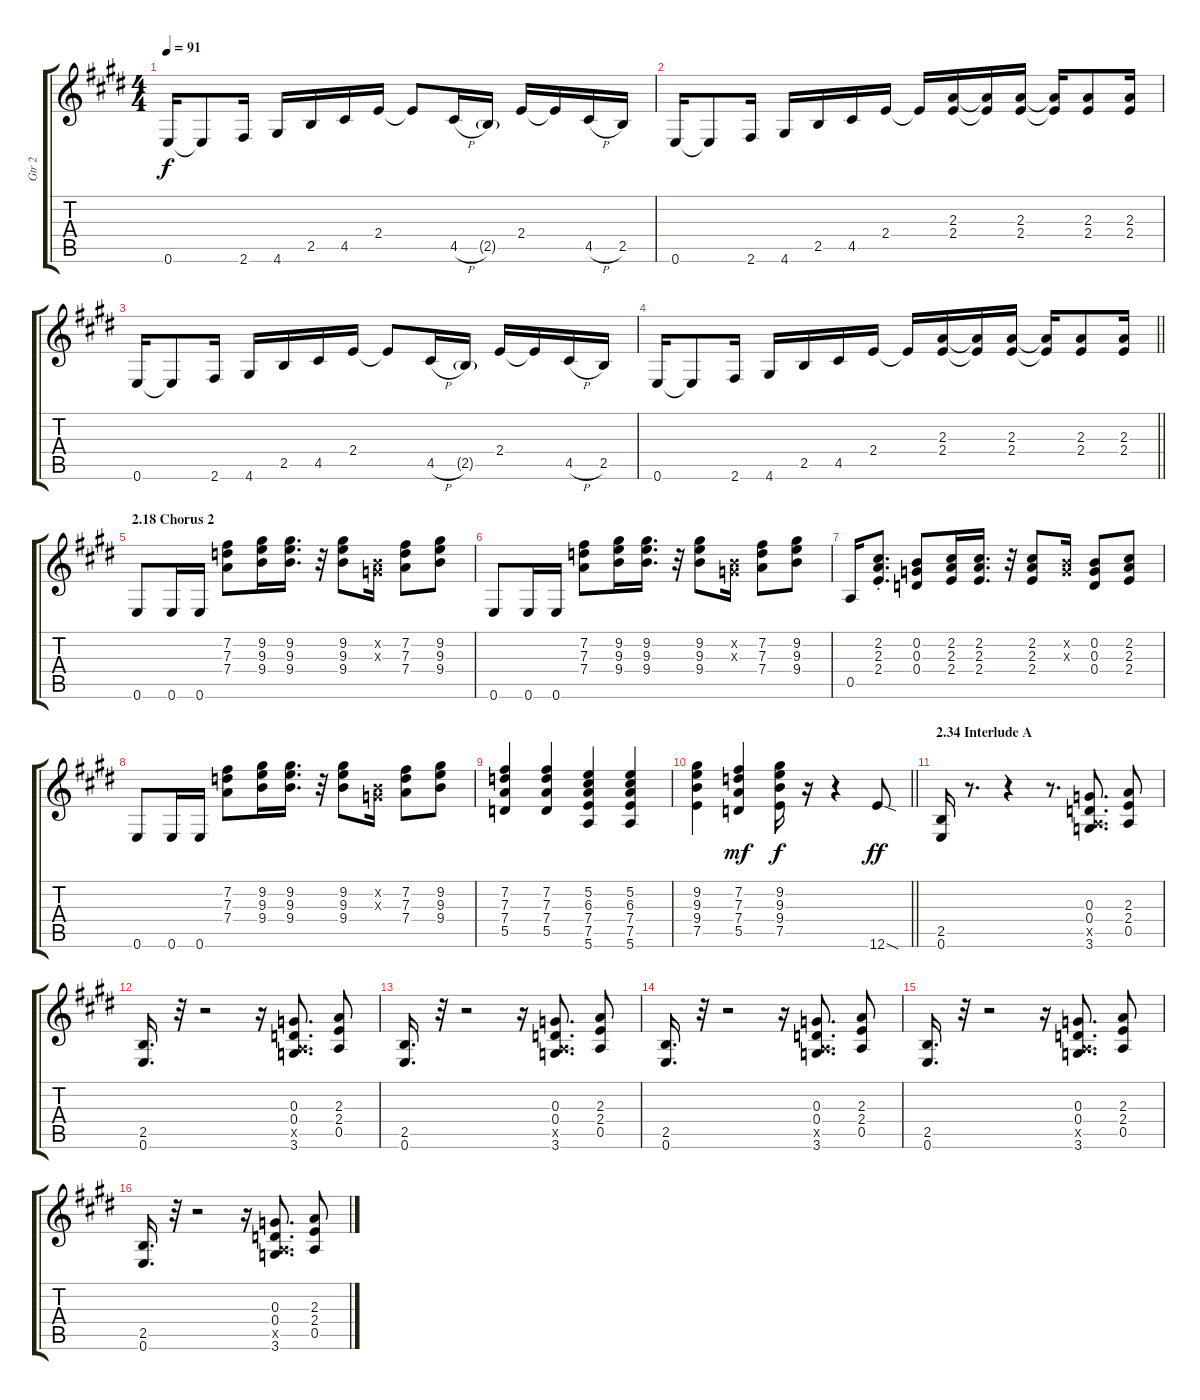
\track ("Gtr 2" "Gtr 2") {instrument distortionguitar}
\staff {score tabs}
\tuning (E4 B3 G3 D3 A2 E2) {hide}
\ts (4 4)
\tempo 91
\clef g2
\ks e
0.6.16{dy f} 0.6{t}.8 2.6.16 4.6.16 2.5.16 4.5.16 2.4.16 2.4{t}.8 4.5{h}.16 2.5{g}.16 2.4.16 2.4{t}.16 4.5{h}.16 2.5.16 |
0.6.16 0.6{t}.8 2.6.16 4.6.16 2.5.16 4.5.16 2.4.16 2.4{t}.16 (2.3 2.4).16 (2.3{t} 2.4{t}).16 (2.3 2.4).16 (2.3{t} 2.4{t}).16 (2.3 2.4).8 (2.3 2.4).16 |
0.6.16 0.6{t}.8 2.6.16 4.6.16 2.5.16 4.5.16 2.4.16 2.4{t}.8 4.5{h}.16 2.5{g}.16 2.4.16 2.4{t}.16 4.5{h}.16 2.5.16 |
\barLineRight lightlight
0.6.16 0.6{t}.8 2.6.16 4.6.16 2.5.16 4.5.16 2.4.16 2.4{t}.16 (2.3 2.4).16 (2.3{t} 2.4{t}).16 (2.3 2.4).16 (2.3{t} 2.4{t}).16 (2.3 2.4).8 (2.3 2.4).16 |
\section ("" "2.18 Chorus 2")
0.6.8 0.6.16 0.6.16 (7.2 7.3 7.4).8 (9.2 9.3 9.4).16 (9.2 9.3 9.4).16{d} r.32 (9.2 9.3 9.4).8 (0.2{x} 0.3{x}).16 (7.2 7.3 7.4).8 (9.2 9.3 9.4).8 |
0.6.8 0.6.16 0.6.16 (7.2 7.3 7.4).8 (9.2 9.3 9.4).16 (9.2 9.3 9.4).16{d} r.32 (9.2 9.3 9.4).8 (0.2{x} 0.3{x}).16 (7.2 7.3 7.4).8 (9.2 9.3 9.4).8 |
0.5.16 (2.2{st} 2.3{st} 2.4{st}).8{d} (0.2 0.3 0.4).8 (2.2 2.3 2.4).16 (2.2 2.3 2.4).16{d} r.32 (2.2 2.3 2.4).8 (0.2{x} 0.3{x}).16 (0.2 0.3 0.4).8 (2.2 2.3 2.4).8 |
0.6.8 0.6.16 0.6.16 (7.2 7.3 7.4).8 (9.2 9.3 9.4).16 (9.2 9.3 9.4).16{d} r.32 (9.2 9.3 9.4).8 (0.2{x} 0.3{x}).16 (7.2 7.3 7.4).8 (9.2 9.3 9.4).8 |
(7.2 7.3 7.4 5.5).4 (7.2 7.3 7.4 5.5).4 (5.2 6.3 7.4 7.5 5.6).4 (5.2 6.3 7.4 7.5 5.6).4 |
\barLineRight lightlight
(9.2 9.3 9.4 7.5).4 (7.2 7.3 7.4 5.5).4{dy mf} (9.2 9.3 9.4 7.5).16{dy f} r.16 r.4 12.6{sod}.8{dy ff} |
\section ("" "2.34 Interlude A")
(2.5 0.6).16 r.8{d} r.4 r.8{d} (0.3 0.4 0.5{x} 3.6).8{d} (2.3 2.4 0.5).8 |
(2.5 0.6).16{d} r.32 r.2 r.16 (0.3 0.4 0.5{x} 3.6).8{d} (2.3 2.4 0.5).8 |
(2.5 0.6).16{d} r.32 r.2 r.16 (0.3 0.4 0.5{x} 3.6).8{d} (2.3 2.4 0.5).8 |
(2.5 0.6).16{d} r.32 r.2 r.16 (0.3 0.4 0.5{x} 3.6).8{d} (2.3 2.4 0.5).8 |
(2.5 0.6).16{d} r.32 r.2 r.16 (0.3 0.4 0.5{x} 3.6).8{d} (2.3 2.4 0.5).8 |
(2.5 0.6).16{d} r.32 r.2 r.16 (0.3 0.4 0.5{x} 3.6).8{d} (2.3 2.4 0.5).8
